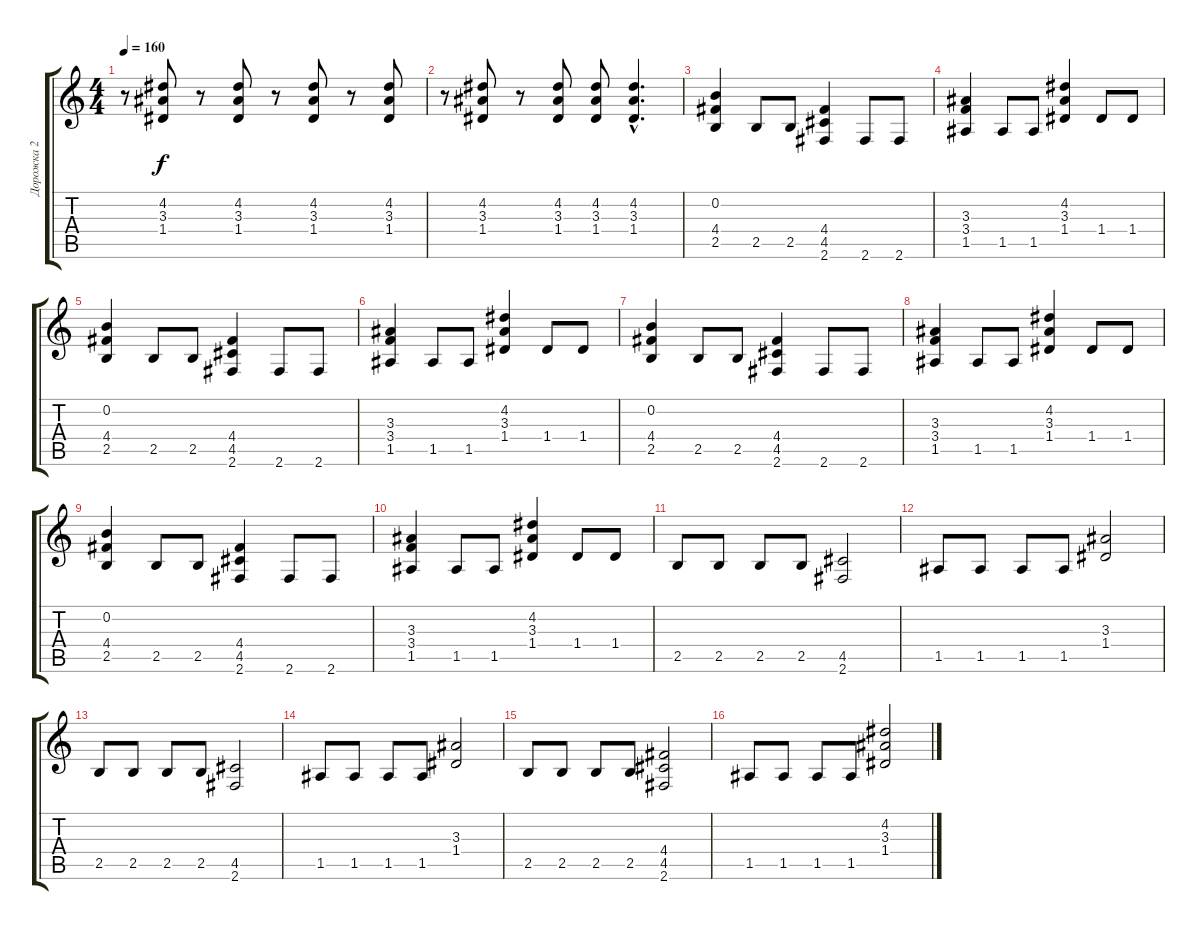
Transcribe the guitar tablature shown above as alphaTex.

\track ("Дорожка 2" "Дорожка 2") {instrument electricguitarclean}
\staff {score tabs}
\tuning (E4 B3 G3 D3 A2 E2) {hide}
\ts (4 4)
\tempo 160
\clef g2
\ks c
r.8{dy f} (4.2 3.3 1.4).8 r.8 (4.2 3.3 1.4).8 r.8 (4.2 3.3 1.4).8 r.8 (4.2 3.3 1.4).8 |
r.8 (4.2 3.3 1.4).8 r.8 (4.2 3.3 1.4).8 (4.2 3.3 1.4).8 (4.2{hac} 3.3{hac} 1.4{hac}).4{d} |
(0.2 4.4 2.5).4 2.5.8 2.5.8 (4.4 4.5 2.6).4 2.6.8 2.6.8 |
(3.3 3.4 1.5).4 1.5.8 1.5.8 (4.2 3.3 1.4).4 1.4.8 1.4.8 |
(0.2 4.4 2.5).4 2.5.8 2.5.8 (4.4 4.5 2.6).4 2.6.8 2.6.8 |
(3.3 3.4 1.5).4 1.5.8 1.5.8 (4.2 3.3 1.4).4 1.4.8 1.4.8 |
(0.2 4.4 2.5).4 2.5.8 2.5.8 (4.4 4.5 2.6).4 2.6.8 2.6.8 |
(3.3 3.4 1.5).4 1.5.8 1.5.8 (4.2 3.3 1.4).4 1.4.8 1.4.8 |
(0.2 4.4 2.5).4 2.5.8 2.5.8 (4.4 4.5 2.6).4 2.6.8 2.6.8 |
(3.3 3.4 1.5).4 1.5.8 1.5.8 (4.2 3.3 1.4).4 1.4.8 1.4.8 |
2.5.8 2.5.8 2.5.8 2.5.8 (4.5 2.6).2 |
1.5.8 1.5.8 1.5.8 1.5.8 (3.3 1.4).2 |
2.5.8 2.5.8 2.5.8 2.5.8 (4.5 2.6).2 |
1.5.8 1.5.8 1.5.8 1.5.8 (3.3 1.4).2 |
2.5.8 2.5.8 2.5.8 2.5.8 (4.4 4.5 2.6).2 |
1.5.8 1.5.8 1.5.8 1.5.8 (4.2 3.3 1.4).2
